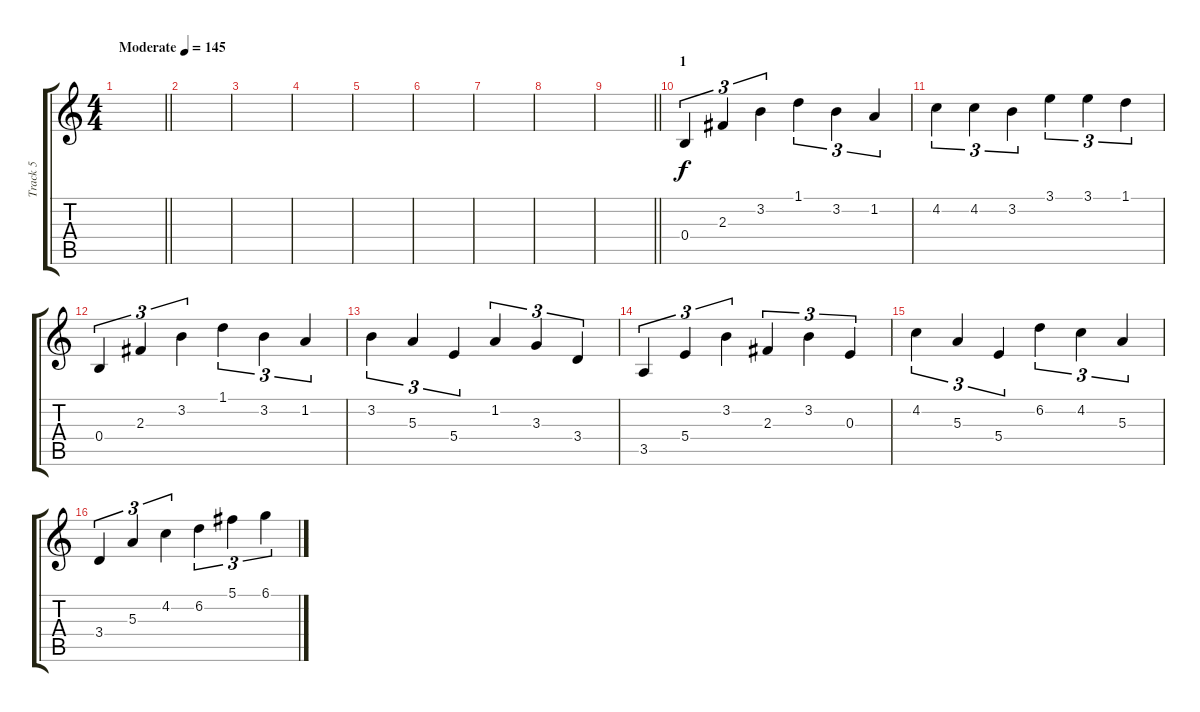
\track ("Track 5" "Track 5") {instrument acousticguitarsteel}
\staff {score tabs}
\tuning (Db4 Ab3 E3 B2 Gb2 B1) {hide}
\ts (4 4)
\tempo (145 "Moderate")
\clef g2
\barLineRight lightlight
\ks c
|
\section ("" " ")
|
|
|
|
|
|
|
\barLineRight lightlight
|
\section ("" "1")
0.4.4{tu (3 2)} 2.3.4{tu (3 2)} 3.2.4{tu (3 2)} 1.1.4{tu (3 2)} 3.2.4{tu (3 2)} 1.2.4{tu (3 2)} |
4.2.4{tu (3 2)} 4.2.4{tu (3 2)} 3.2.4{tu (3 2)} 3.1.4{tu (3 2)} 3.1.4{tu (3 2)} 1.1.4{tu (3 2)} |
0.4.4{tu (3 2)} 2.3.4{tu (3 2)} 3.2.4{tu (3 2)} 1.1.4{tu (3 2)} 3.2.4{tu (3 2)} 1.2.4{tu (3 2)} |
3.2.4{tu (3 2)} 5.3.4{tu (3 2)} 5.4.4{tu (3 2)} 1.2.4{tu (3 2)} 3.3.4{tu (3 2)} 3.4.4{tu (3 2)} |
3.5.4{tu (3 2)} 5.4.4{tu (3 2)} 3.2.4{tu (3 2)} 2.3.4{tu (3 2)} 3.2.4{tu (3 2)} 0.3.4{tu (3 2)} |
4.2.4{tu (3 2)} 5.3.4{tu (3 2)} 5.4.4{tu (3 2)} 6.2.4{tu (3 2)} 4.2.4{tu (3 2)} 5.3.4{tu (3 2)} |
3.4.4{tu (3 2)} 5.3.4{tu (3 2)} 4.2.4{tu (3 2)} 6.2.4{tu (3 2)} 5.1.4{tu (3 2)} 6.1.4{tu (3 2)}
